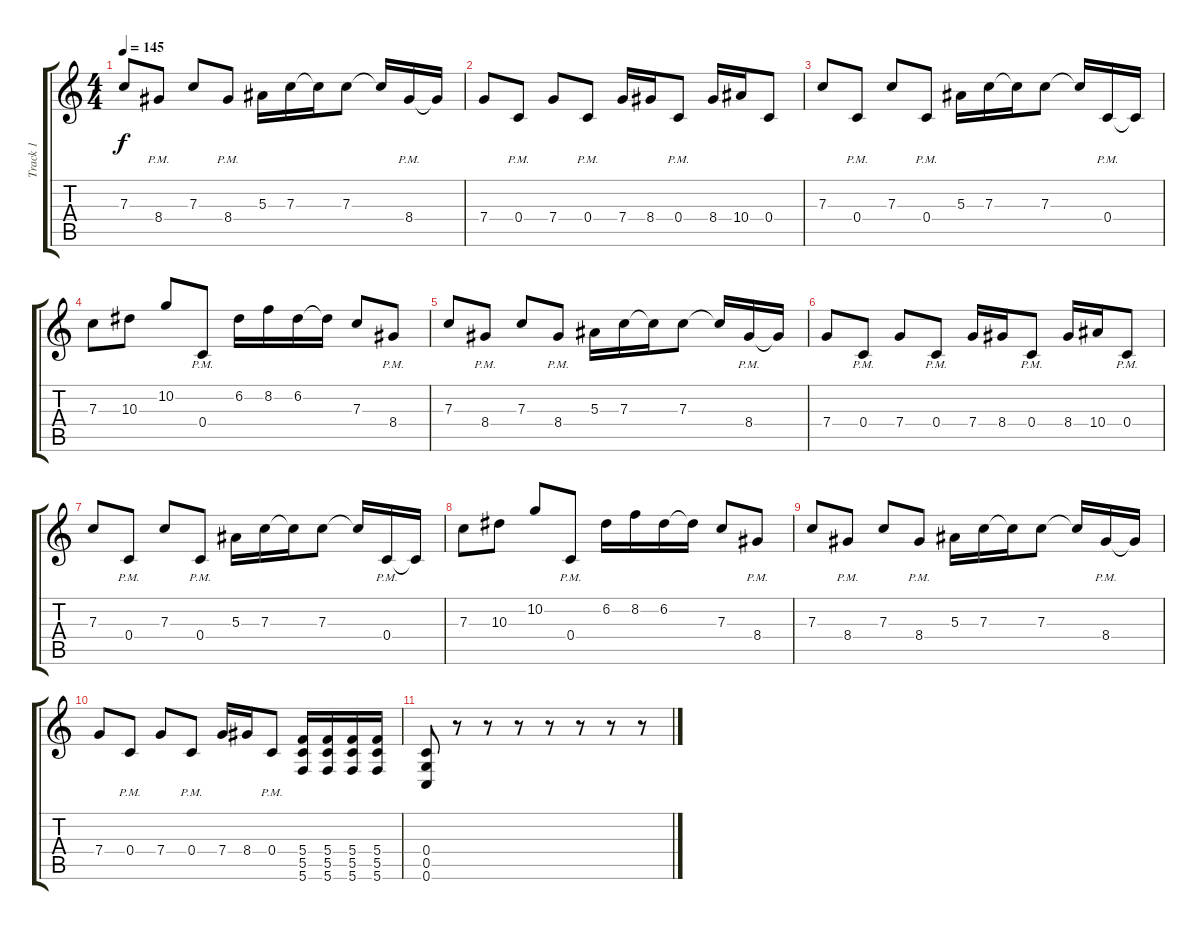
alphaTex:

\track ("Track 1" "Track 1") {instrument distortionguitar}
\staff {score tabs}
\tuning (D4 A3 F3 C3 G2 C2) {hide}
\ts (4 4)
\tempo 145
\clef g2
\ks c
7.3.8{dy f} 8.4{pm}.8 7.3.8 8.4{pm}.8 5.3.16 7.3.16 7.3{t}.16 7.3.8 7.3{t}.16 8.4{pm}.16 8.4{t}.16 |
7.4.8 0.4{pm}.8 7.4.8 0.4{pm}.8 7.4.16 8.4.16 0.4{pm}.8 8.4.16 10.4.16 0.4.8 |
7.3.8 0.4{pm}.8 7.3.8 0.4{pm}.8 5.3.16 7.3.16 7.3{t}.16 7.3.8 7.3{t}.16 0.4{pm}.16 0.4{t}.16 |
7.3.8 10.3.8 10.2.8 0.4{pm}.8 6.2.16 8.2.16 6.2.16 6.2{t}.16 7.3.8 8.4{pm}.8 |
7.3.8 8.4{pm}.8 7.3.8 8.4{pm}.8 5.3.16 7.3.16 7.3{t}.16 7.3.8 7.3{t}.16 8.4{pm}.16 8.4{t}.16 |
7.4.8 0.4{pm}.8 7.4.8 0.4{pm}.8 7.4.16 8.4.16 0.4{pm}.8 8.4.16 10.4.16 0.4{pm}.8 |
7.3.8 0.4{pm}.8 7.3.8 0.4{pm}.8 5.3.16 7.3.16 7.3{t}.16 7.3.8 7.3{t}.16 0.4{pm}.16 0.4{t}.16 |
7.3.8 10.3.8 10.2.8 0.4{pm}.8 6.2.16 8.2.16 6.2.16 6.2{t}.16 7.3.8 8.4{pm}.8 |
7.3.8 8.4{pm}.8 7.3.8 8.4{pm}.8 5.3.16 7.3.16 7.3{t}.16 7.3.8 7.3{t}.16 8.4{pm}.16 8.4{t}.16 |
7.4.8 0.4{pm}.8 7.4.8 0.4{pm}.8 7.4.16 8.4.16 0.4{pm}.8 (5.4 5.5 5.6).16 (5.4 5.5 5.6).16 (5.4 5.5 5.6).16 (5.4 5.5 5.6).16 |
(0.4 0.5 0.6).8 r.8 r.8 r.8 r.8 r.8 r.8 r.8
